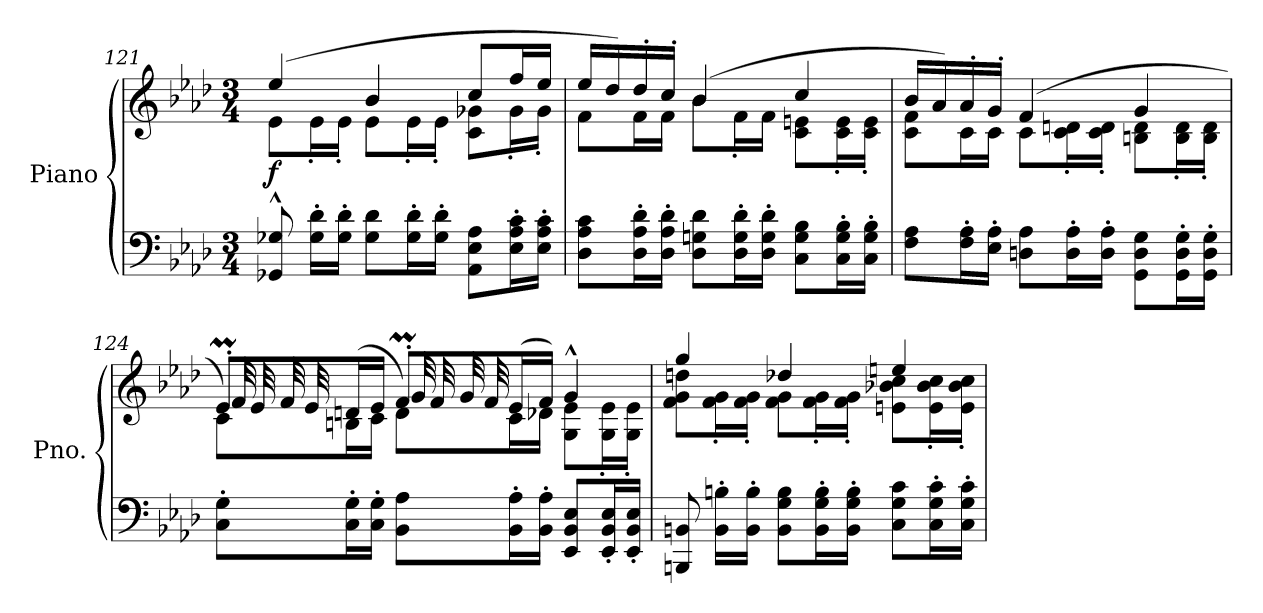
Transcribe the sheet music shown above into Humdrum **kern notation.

**kern	**kern	**dynam
*part1	*part1	*part1
*staff2	*staff1	*staff1/2
*I"Piano	*	*
*I'Pno.	*	*
!!LO:LB:g=z
*clefF4	*clefG2	*
*k[b-e-a-d-]	*k[b-e-a-d-]	*
*M3/4	*M3/4	*
=121	=121	=121
*	*^	*
!	!	!	!LO:DY:b
8GG-X/^^ 8G-X/^^	(4ee-/	8e-\L	f
16G-\' 16d-\'LL	.	16e-'\L	.
16G-\' 16d-\'JJ	.	16e-'\JJ	.
8G-\ 8d-\L	4b-/	8e-\L	.
16G-\' 16d-\'L	.	16e-'\L	.
16G-\' 16d-\'JJ	.	16e-'\JJ	.
8AA-\ 8E-\ 8A-\L	8cc/L	8c\ 8g-X\L	.
16E-\' 16A-\' 16c\'L	16ff/L	16g-'\L	.
16E-\' 16A-\' 16c\'JJ	16ee-/JJ	16g-'\JJ	.
=122	=122	=122	=122
8D-\ 8A-\ 8c\L	16ee-/LL	8f\L	.
.	16dd-/)	.	.
16D-\' 16A-\' 16d-\'L	16dd-'/	16f\L	.
16D-\' 16A-\' 16d-\'JJ	16cc'/JJ	16f\JJ	.
8D-\ 8Gn\ 8d-\L	(4b-/	8b-\L	.
16D-\' 16G\' 16d-\'L	.	16f'\L	.
16D-\' 16G\' 16d-\'JJ	.	16f\JJ	.
8C\ 8G\ 8B-\L	4cc/	8c\ 8en\L	.
16C\' 16G\' 16B-\'L	.	16c\' 16e\'L	.
16C\' 16G\' 16B-\'JJ	.	16c\' 16e\'JJ	.
=123	=123	=123	=123
8F\ 8A-\L	16b-/LL	8c\ 8f\L	.
.	16a-/)	.	.
16F\' 16A-\'L	16a-'/	16c\L	.
16E-\' 16A-\'JJ	16g'/JJ	16c\JJ	.
8Dn\ 8A-\L	(>4f/	8c\L	.
16D\' 16A-\'L	.	16c\' 16dn\'L	.
16D\' 16A-\'JJ	.	16c\' 16d\'JJ	.
8GG\ 8D\ 8G\L	4g/	8Bn\ 8d\L	.
16GG\' 16D\' 16G\'L	.	16B\' 16d\'L	.
16GG\' 16D\' 16G\'JJ	.	16B\' 16d\'JJ	.
!!LO:PB:g=z
=124	=124	=124	=124
*	*	*^	*
8C\' 8G\'L	8e-M'/L)	8c\L	32f	.
.	.	.	32e-	.
.	.	.	32f	.
.	.	.	32e-	.
16C\' 16G\'L	(16dn/L	16Bn\L	8ryy	.
16C\' 16G\'JJ	16e-/JJ	16c\JJ	.	.
8BB-\ 8A-\L	8fM'/L)	8d\L	32g	.
.	.	.	32f	.
.	.	.	32g	.
.	.	.	32f	.
16BB-\' 16A-\'L	(16e-/L	16c\L	4.ryy	.
16BB-\' 16A-\'JJ	16f/JJ)	16d-X\JJ	.	.
8EE-/ 8BB-/ 8E-/L	4g^^/	8G\ 8e-\L	.	.
16EE-/' 16BB-/' 16E-/'L	.	16G\' 16e-\'L	.	.
16EE-/' 16BB-/' 16E-/'JJ	.	16G\' 16e-\'JJ	.	.
*	*	*v	*v	*
=125	=125	=125	=125
!	!	!	!LO:DY:b
!	!	!	!LO:DY:n=1:b
8BBBn/ 8BBn/	4gg/	8f\ 8g\ 8ddn\L	other-dynamics f
16BB\' 16Bn\'LL	.	16f\' 16g\'L	.
16BB\' 16B\'JJ	.	16f\' 16g\'JJ	.
8BB\ 8G\ 8B\L	4dd-X/	8f\ 8g\L	.
16BB\' 16G\' 16B\'L	.	16f\' 16g\'L	.
16BB\' 16G\' 16B\'JJ	.	16f\' 16g\'JJ	.
8C\ 8G\ 8c\L	4een/	8en\ 8b-X\ 8cc\L	.
16C\' 16G\' 16c\'L	.	16e\' 16b-\' 16cc\'L	.
16C\' 16G\' 16c\'JJ	.	16e\' 16b-\' 16cc\'JJ	.
*	*v	*v	*
=	=	=
*-	*-	*-
